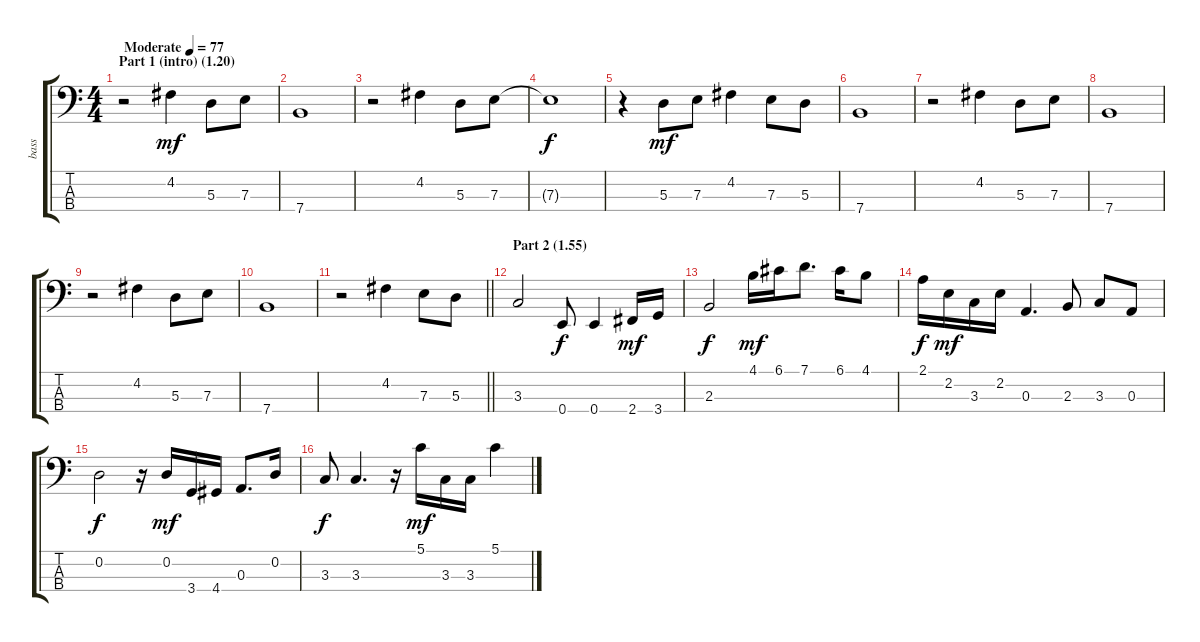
\track ("bass" "bass") {instrument electricbassfinger}
\staff {score tabs}
\tuning (G2 D2 A1 E1) {hide}
\ts (4 4)
\section ("" "Part 1 (intro) (1.20)")
\tempo (77 "Moderate")
\clef f4
\ks c
r.2{dy mf instrument electricbassfinger} 4.2.4 5.3.8 7.3.8 |
7.4.1 |
r.2 4.2.4 5.3.8 7.3.8 |
7.3{t}.1{dy f} |
r.4 5.3.8{dy mf} 7.3.8 4.2.4 7.3.8 5.3.8 |
7.4.1 |
r.2 4.2.4 5.3.8 7.3.8 |
7.4.1 |
r.2 4.2.4 5.3.8 7.3.8 |
7.4.1 |
\barLineRight lightlight
r.2 4.2.4 7.3.8 5.3.8 |
\section ("" "Part 2 (1.55)")
3.3.2 0.4.8{dy f} 0.4.4 2.4.16{dy mf} 3.4.16 |
2.3.2{dy f} 4.1.16{dy mf} 6.1.16 7.1.8{d} 6.1.16 4.1.8 |
2.1.16{dy f} 2.2.16{dy mf} 3.3.16 2.2.16 0.3.4{d} 2.3.8 3.3.8 0.3.8 |
0.2.2{dy f} r.16 0.2.16{dy mf} 3.4.16 4.4.16 0.3.8{d} 0.2.16 |
3.3.8{dy f} 3.3.4{d} r.16 5.1.16{dy mf} 3.3.16 3.3.16 5.1.4
